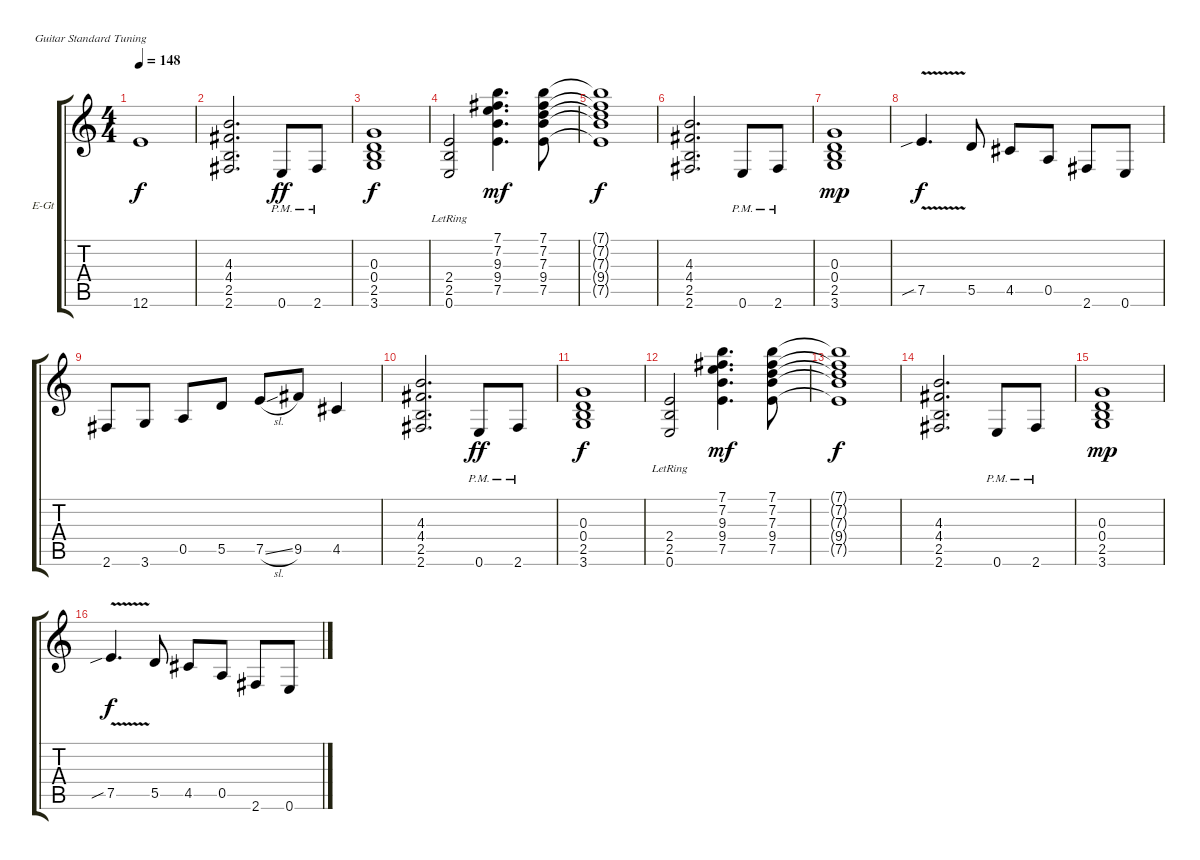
\bracketExtendMode groupsimilarinstruments
\firstSystemTrackNameOrientation horizontal
\otherSystemsTrackNameOrientation horizontal
\track ("Guitar 2" "E-Gt") {instrument overdrivenguitar}
\staff {score tabs}
\tuning (E4 B3 G3 D3 A2 E2)
\ts (4 4)
\tempo 148
\clef g2
\ks c
12.6{t}.1{dy f} |
(4.3 4.4 2.5 2.6).2{d} 0.6{pm}.8{dy ff} 2.6{pm}.8 |
(0.3 0.4 2.5 3.6).1{dy f} |
(2.4{lr} 2.5{lr} 0.6{lr}).2 (7.1 7.2 9.3 9.4 7.5).4{d dy mf} (7.1 7.2 7.3 9.4 7.5).8 |
(7.1{t} 7.2{t} 7.3{t} 9.4{t} 7.5{t}).1{dy f} |
(4.3 4.4 2.5 2.6).2{d} 0.6{pm}.8 2.6{pm}.8 |
(0.3 0.4 2.5 3.6).1{dy mp} |
7.5{v sib}.4{d dy f} 5.5.8 4.5.8 0.5.8 2.6.8 0.6.8 |
2.6.8 3.6.8 0.5.8 5.5.8 7.5{sl}.8 9.5.8 4.5.4 |
(4.3 4.4 2.5 2.6).2{d} 0.6{pm}.8{dy ff} 2.6{pm}.8 |
(0.3 0.4 2.5 3.6).1{dy f} |
(2.4{lr} 2.5{lr} 0.6{lr}).2 (7.1 7.2 9.3 9.4 7.5).4{d dy mf} (7.1 7.2 7.3 9.4 7.5).8 |
(7.1{t} 7.2{t} 7.3{t} 9.4{t} 7.5{t}).1{dy f} |
(4.3 4.4 2.5 2.6).2{d} 0.6{pm}.8 2.6{pm}.8 |
(0.3 0.4 2.5 3.6).1{dy mp} |
7.5{v sib}.4{d dy f} 5.5.8 4.5.8 0.5.8 2.6.8 0.6.8
